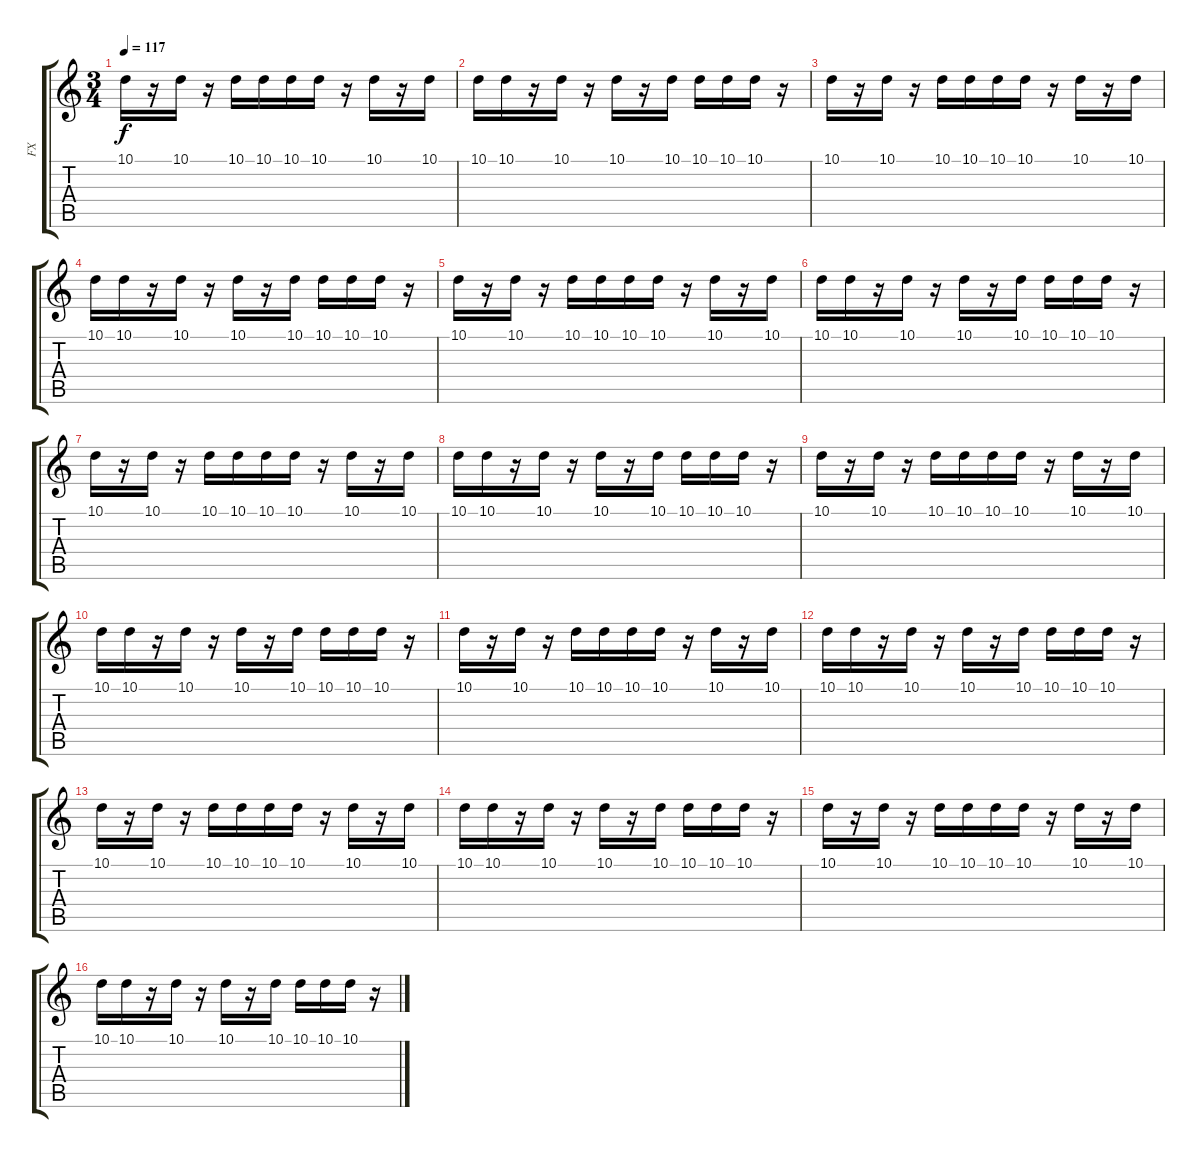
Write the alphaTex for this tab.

\track ("FX" "FX") {instrument stringensemble1}
\staff {score tabs}
\tuning (E4 B3 G3 D3 A2 D2) {hide}
\ts (3 4)
\tempo 117
\clef g2
\ks c
10.1.16{dy f instrument trumpet} r.16 10.1.16 r.16 10.1.16 10.1.16 10.1.16 10.1.16 r.16 10.1.16 r.16 10.1.16 |
10.1.16 10.1.16 r.16 10.1.16 r.16 10.1.16 r.16 10.1.16 10.1.16 10.1.16 10.1.16 r.16 |
10.1.16{instrument trumpet} r.16 10.1.16 r.16 10.1.16 10.1.16 10.1.16 10.1.16 r.16 10.1.16 r.16 10.1.16 |
10.1.16 10.1.16 r.16 10.1.16 r.16 10.1.16 r.16 10.1.16 10.1.16 10.1.16 10.1.16 r.16 |
10.1.16{instrument trumpet} r.16 10.1.16 r.16 10.1.16 10.1.16 10.1.16 10.1.16 r.16 10.1.16 r.16 10.1.16 |
10.1.16 10.1.16 r.16 10.1.16 r.16 10.1.16 r.16 10.1.16 10.1.16 10.1.16 10.1.16 r.16 |
10.1.16{instrument trumpet} r.16 10.1.16 r.16 10.1.16 10.1.16 10.1.16 10.1.16 r.16 10.1.16 r.16 10.1.16 |
10.1.16 10.1.16 r.16 10.1.16 r.16 10.1.16 r.16 10.1.16 10.1.16 10.1.16 10.1.16 r.16 |
10.1.16{instrument trumpet} r.16 10.1.16 r.16 10.1.16 10.1.16 10.1.16 10.1.16 r.16 10.1.16 r.16 10.1.16 |
10.1.16 10.1.16 r.16 10.1.16 r.16 10.1.16 r.16 10.1.16 10.1.16 10.1.16 10.1.16 r.16 |
10.1.16{instrument trumpet} r.16 10.1.16 r.16 10.1.16 10.1.16 10.1.16 10.1.16 r.16 10.1.16 r.16 10.1.16 |
10.1.16 10.1.16 r.16 10.1.16 r.16 10.1.16 r.16 10.1.16 10.1.16 10.1.16 10.1.16 r.16 |
10.1.16{instrument trumpet} r.16 10.1.16 r.16 10.1.16 10.1.16 10.1.16 10.1.16 r.16 10.1.16 r.16 10.1.16 |
10.1.16 10.1.16 r.16 10.1.16 r.16 10.1.16 r.16 10.1.16 10.1.16 10.1.16 10.1.16 r.16 |
10.1.16{instrument trumpet} r.16 10.1.16 r.16 10.1.16 10.1.16 10.1.16 10.1.16 r.16 10.1.16 r.16 10.1.16 |
10.1.16 10.1.16 r.16 10.1.16 r.16 10.1.16 r.16 10.1.16 10.1.16 10.1.16 10.1.16 r.16
